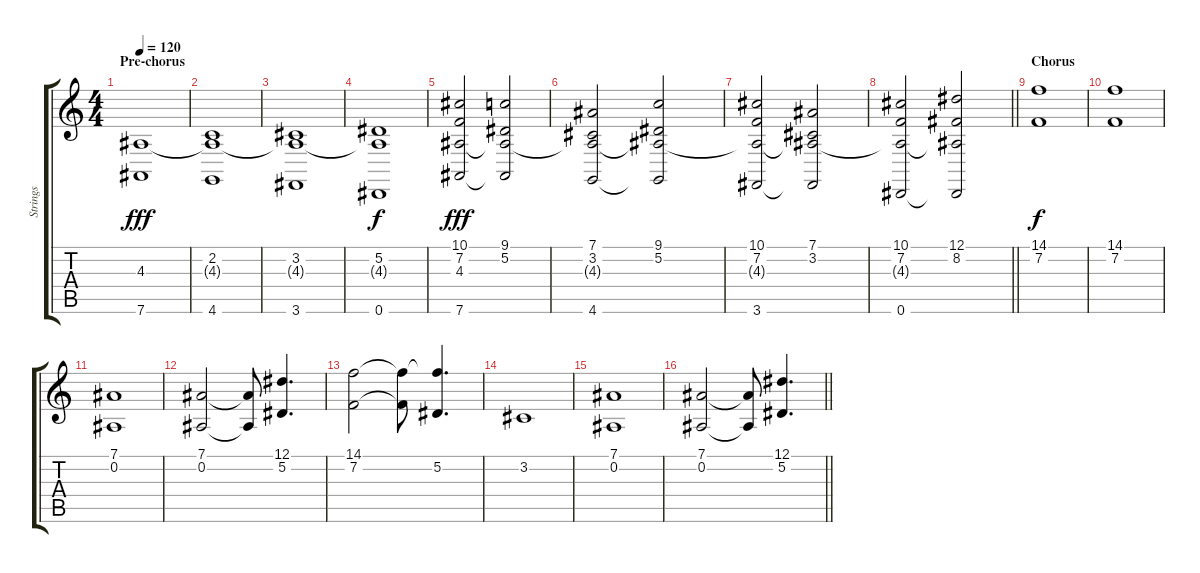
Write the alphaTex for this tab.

\track ("Strings" "Strings") {instrument stringensemble2}
\staff {score tabs}
\tuning (Eb4 Bb3 Gb3 Db3 Ab2 Eb2) {hide}
\ts (4 4)
\section ("" "Pre-chorus")
\tempo 120
\clef g2
\ks c
(4.3 7.6).1{dy fff} |
(2.2 4.3{t} 4.6).1 |
(3.2 4.3{t} 3.6).1 |
(5.2 4.3{t} 0.6).1{dy f} |
(10.1 7.2 4.3 7.6).2{dy fff} (9.1 5.2 4.3{t} 7.6{t}).2 |
(7.1 3.2 4.3{t} 4.6).2 (9.1 5.2 4.3{t} 4.6{t}).2 |
(10.1 7.2 4.3{t} 3.6).2 (7.1 3.2 4.3{t} 3.6{t}).2 |
\barLineRight lightlight
(10.1 7.2 4.3{t} 0.6).2 (12.1 8.2 4.3{t} 0.6{t}).2 |
\section ("" "Chorus")
(14.1 7.2).1{dy f} |
(14.1 7.2).1 |
(7.1 0.2).1 |
(7.1 0.2).2 (7.1{t} 0.2{t}).8 (12.1 5.2).4{d} |
(14.1 7.2).2 (14.1{t} 7.2{t}).8 (14.1{t} 5.2).4{d} |
3.2.1 |
(7.1 0.2).1 |
\barLineRight lightlight
(7.1 0.2).2 (7.1{t} 0.2{t}).8 (12.1 5.2).4{d}
